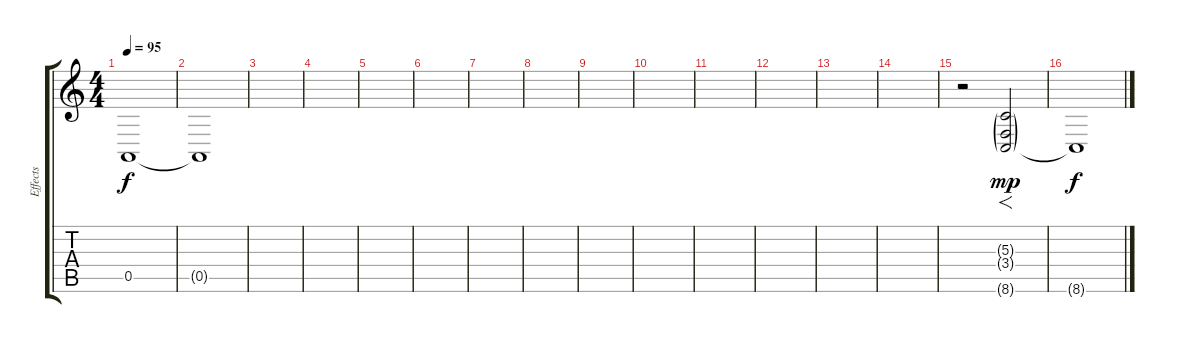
\track ("Effects" "Effects") {instrument fx6goblins}
\staff {score tabs}
\tuning (E4 B3 G3 D3 A2 E2) {hide}
\ts (4 4)
\tempo 95
\clef g2
\ks c
0.5.1{dy f} |
0.5{t}.1 |
|
|
|
|
|
|
|
|
|
|
|
|
r.2 (5.3{g} 3.4{g} 8.6{g}).2{f dy mp volume 13} |
8.6{t}.1{dy f}
